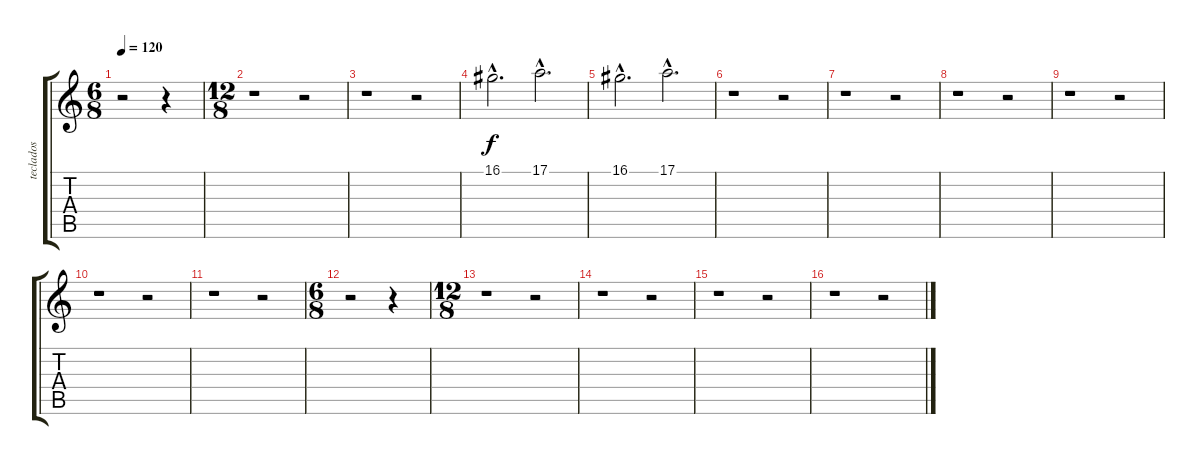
\track ("teclados" "teclados") {instrument stringensemble1}
\staff {score tabs}
\tuning (E4 B3 G3 D3 A2 E2) {hide}
\ts (6 8)
\tempo 120
\clef g2
\ks c
r.2{dy f} r.4 |
\ts (12 8)
r.1 r.2 |
r.1 r.2 |
16.1{hac}.2{d} 17.1{hac}.2{d} |
16.1{hac}.2{d} 17.1{hac}.2{d} |
r.1 r.2 |
r.1 r.2 |
r.1 r.2 |
r.1 r.2 |
r.1 r.2 |
r.1 r.2 |
\ts (6 8)
r.2 r.4 |
\ts (12 8)
r.1 r.2 |
r.1 r.2 |
r.1 r.2 |
r.1 r.2
